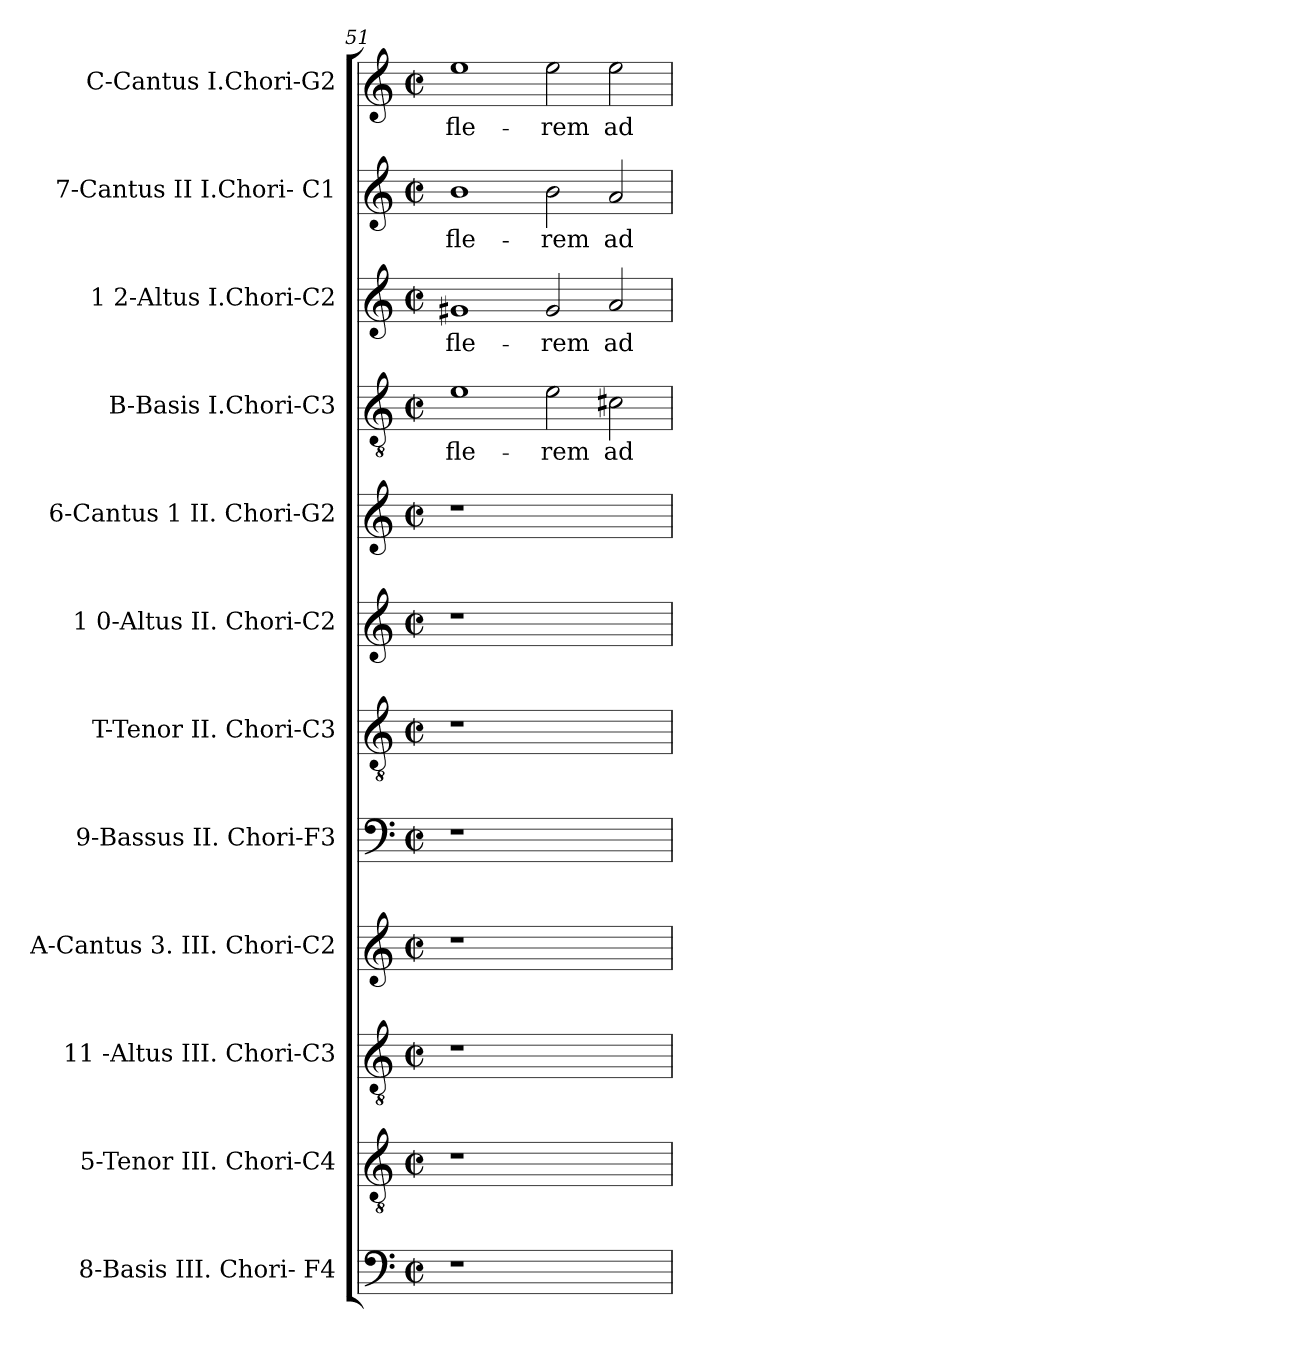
**kern	**kern	**kern	**kern	**kern	**kern	**kern	**kern	**kern	**text	**kern	**text	**kern	**text	**kern	**text
*part12	*part11	*part10	*part9	*part8	*part7	*part6	*part5	*part4	*part4	*part3	*part3	*part2	*part2	*part1	*part1
*staff12	*staff11	*staff10	*staff9	*staff8	*staff7	*staff6	*staff5	*staff4	*staff4	*staff3	*staff3	*staff2	*staff2	*staff1	*staff1
*I"8-Basis  III. Chori- F4	*I"5-Tenor  III. Chori-C4	*I"11 -Altus  III. Chori-C3	*I"A-Cantus 3.  III. Chori-C2	*I"9-Bassus  II. Chori-F3	*I"T-Tenor  II. Chori-C3	*I"1 0-Altus  II. Chori-C2	*I"6-Cantus 1  II. Chori-G2	*I"B-Basis  I.Chori-C3	*	*I"1 2-Altus  I.Chori-C2	*	*I"7-Cantus II  I.Chori- C1	*	*I"C-Cantus  I.Chori-G2	*
*	*	*	*I'A	*	*I'T	*	*	*I'B	*	*	*	*	*	*I'C	*
!!LO:PB:g=z
*clefF4	*clefGv2	*clefGv2	*clefG2	*clefF4	*clefGv2	*clefG2	*clefG2	*clefGv2	*	*clefG2	*	*clefG2	*	*clefG2	*
*k[]	*k[]	*k[]	*k[]	*k[]	*k[]	*k[]	*k[]	*k[]	*	*k[]	*	*k[]	*	*k[]	*
*C:	*C:	*C:	*C:	*C:	*C:	*C:	*C:	*C:	*	*C:	*	*C:	*	*C:	*
*M2/2	*M2/2	*M2/2	*M2/2	*M2/2	*M2/2	*M2/2	*M2/2	*M2/2	*	*M2/2	*	*M2/2	*	*M2/2	*
*met(c|)	*met(c|)	*met(c|)	*met(c|)	*met(c|)	*met(c|)	*met(c|)	*met(c|)	*met(c|)	*	*met(c|)	*	*met(c|)	*	*met(c|)	*
=51	=51	=51	=51	=51	=51	=51	=51	=51	=51	=51	=51	=51	=51	=51	=51
!	!	!	!	!	!	!	!	!	!LO:LY:b:cj	!	!LO:LY:b:cj	!	!LO:LY:b:cj	!	!LO:LY:b:cj
1r	1r	1r	1r	1r	1r	1r	1r	1e	fle-	1g#X	fle-	1b	fle-	1ee	fle-
!	!	!	!	!	!	!	!	!	!LO:LY:b:cj	!	!LO:LY:b:cj	!	!LO:LY:b:cj	!	!LO:LY:b:cj
1ryy	1ryy	1ryy	1ryy	1ryy	1ryy	1ryy	1ryy	2e\	-rem	2g#/	-rem	2b\	-rem	2ee\	-rem
!	!	!	!	!	!	!	!	!	!LO:LY:b:cj	!	!LO:LY:b:cj	!	!LO:LY:b:cj	!	!LO:LY:b:cj
.	.	.	.	.	.	.	.	2c#X\	ad	2a/	ad	2a/	ad	2ee\	ad
=	=	=	=	=	=	=	=	=	=	=	=	=	=	=	=
*-	*-	*-	*-	*-	*-	*-	*-	*-	*-	*-	*-	*-	*-	*-	*-
